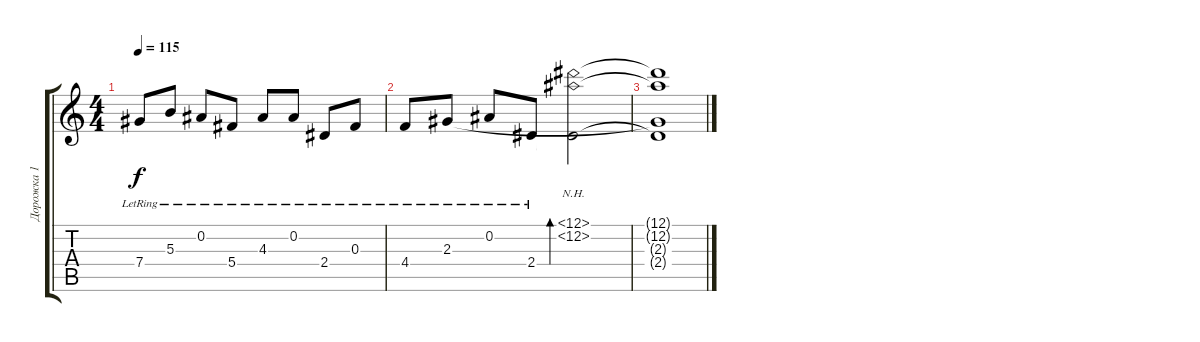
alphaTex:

\track ("Дорожка 1" "Дорожка 1") {instrument electricguitarclean}
\staff {score tabs}
\tuning (Eb4 Bb3 Gb3 Db3 Ab2 Eb2) {hide}
\ts (4 4)
\tempo 115
\clef g2
\ks c
7.4{lr}.8{dy f} 5.3{lr}.8 0.2{lr}.8 5.4{lr}.8 4.3{lr}.8 0.2{lr}.8 2.4{lr}.8 0.3{lr}.8 |
4.4{lr}.8 2.3{lr}.8 0.2{lr}.8 2.4{lr}.8 (12.1{nh} 12.2{nh} 2.4{t}).2{bd 240} |
(12.1{t} 12.2{t} 2.3{t} 2.4{t}).1
